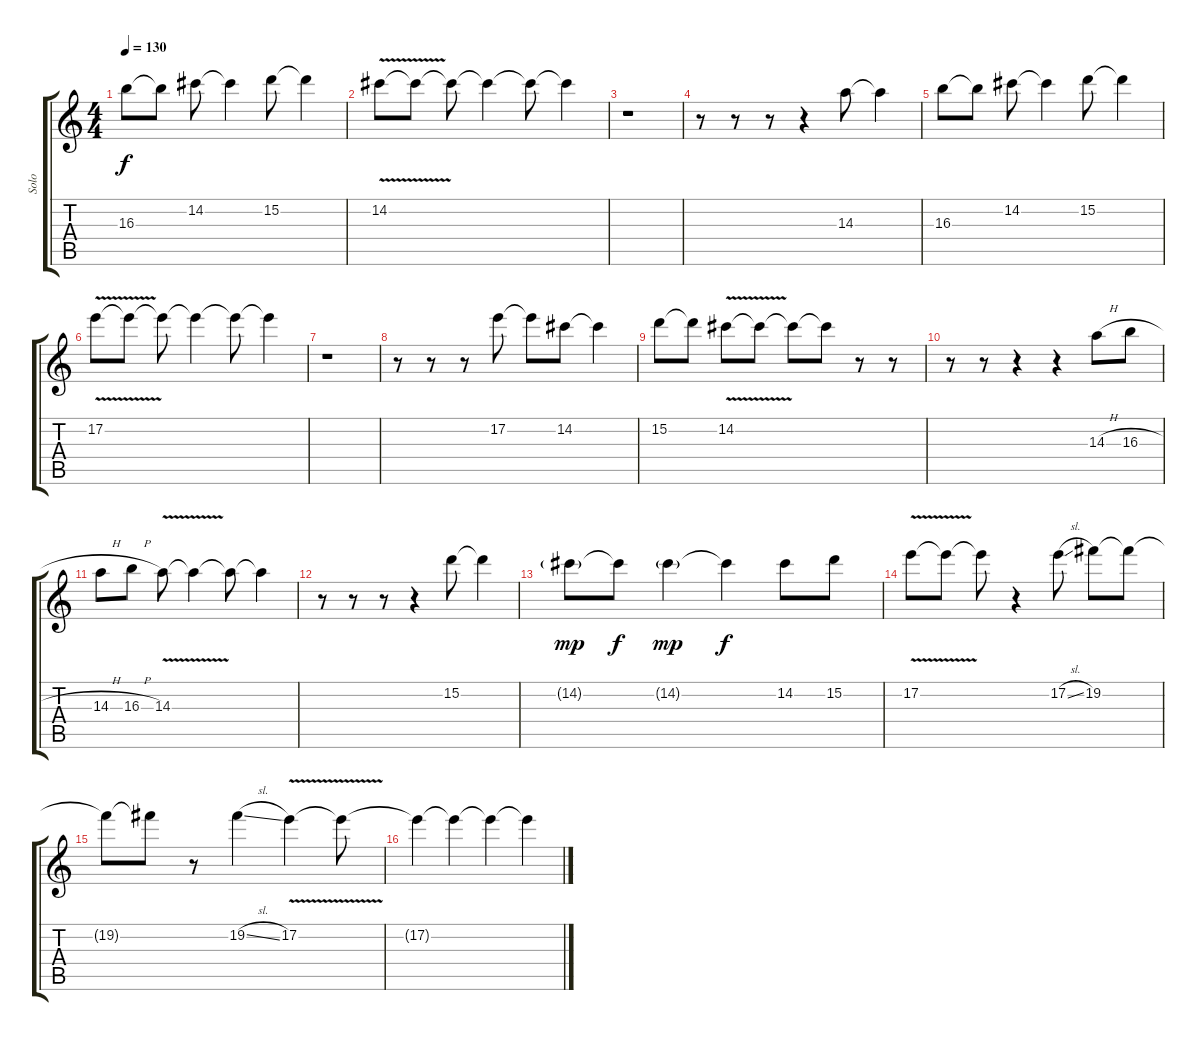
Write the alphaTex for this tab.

\track ("Solo" "Solo") {instrument distortionguitar}
\staff {score tabs}
\tuning (E4 B3 G3 D3 A2 E2) {hide}
\ts (4 4)
\tempo 130
\clef g2
\ks c
16.3.8{dy f} 16.3{t}.8 14.2.8 14.2{t}.4 15.2.8 15.2{t}.4 |
14.2{v}.8 14.2{t}.8 14.2{t}.8 14.2{t}.4 14.2{t}.8 14.2{t}.4 |
r.1 |
r.8 r.8 r.8 r.4 14.3.8 14.3{t}.4 |
16.3.8 16.3{t}.8 14.2.8 14.2{t}.4 15.2.8 15.2{t}.4 |
17.2{v}.8 17.2{t}.8 17.2{t}.8 17.2{t}.4 17.2{t}.8 17.2{t}.4 |
r.1 |
r.8 r.8 r.8 17.2.8 17.2{t}.8 14.2.8 14.2{t}.4 |
15.2.8 15.2{t}.8 14.2{v}.8 14.2{t}.8 14.2{t}.8 14.2{t}.8 r.8 r.8 |
r.8 r.8 r.4 r.4 14.3{h}.8 16.3{h}.8 |
14.3{h}.8 16.3{h}.8 14.3{v}.8 14.3{t}.4 14.3{t}.8 14.3{t}.4 |
r.8 r.8 r.8 r.4 15.2.8 15.2{t}.4 |
14.2{g}.8{dy mp} 14.2{t}.8{dy f} 14.2{g}.4{dy mp} 14.2{t}.4{dy f} 14.2.8 15.2.8 |
17.2{v}.8 17.2{t}.8 17.2{t}.8 r.4 17.2{sl}.8 19.2.8 19.2{t}.8 |
19.2{t}.8 19.2{t}.8 r.8 19.2{sl}.4 17.2{v}.4 17.2{t}.8 |
17.2{t}.4 17.2{t}.4 17.2{t}.4 17.2{t}.4
